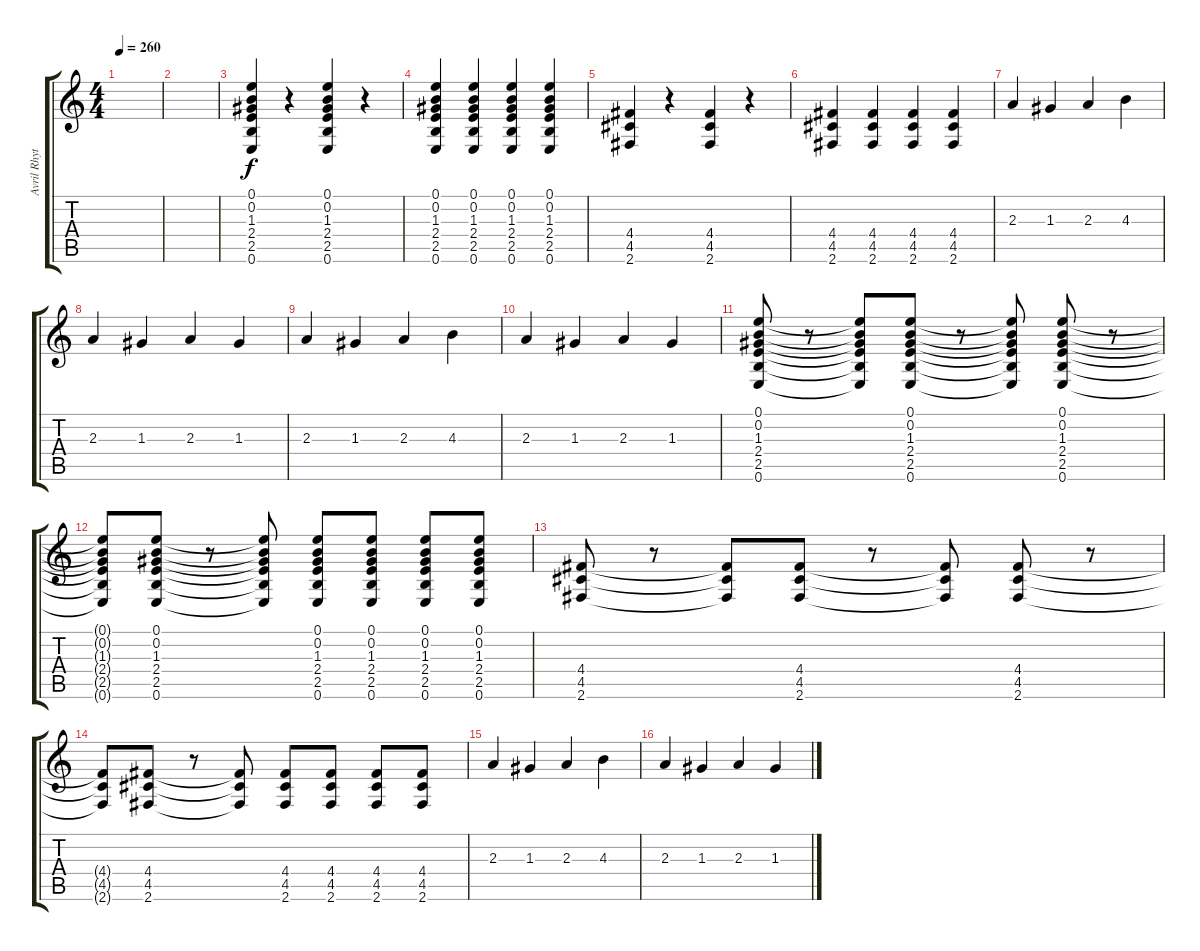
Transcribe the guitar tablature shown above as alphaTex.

\track ("Avril Rhythm 2" "Avril Rhyt") {instrument distortionguitar}
\staff {score tabs}
\tuning (E4 B3 G3 D3 A2 E2) {hide}
\ts (4 4)
\tempo 260
\clef g2
\ks c
|
|
(0.1 0.2 1.3 2.4 2.5 0.6).4 r.4 (0.1 0.2 1.3 2.4 2.5 0.6).4 r.4 |
(0.1 0.2 1.3 2.4 2.5 0.6).4 (0.1 0.2 1.3 2.4 2.5 0.6).4 (0.1 0.2 1.3 2.4 2.5 0.6).4 (0.1 0.2 1.3 2.4 2.5 0.6).4 |
(4.4 4.5 2.6).4 r.4 (4.4 4.5 2.6).4 r.4 |
(4.4 4.5 2.6).4 (4.4 4.5 2.6).4 (4.4 4.5 2.6).4 (4.4 4.5 2.6).4 |
2.3.4 1.3.4 2.3.4 4.3.4 |
2.3.4 1.3.4 2.3.4 1.3.4 |
2.3.4 1.3.4 2.3.4 4.3.4 |
2.3.4 1.3.4 2.3.4 1.3.4 |
(0.1 0.2 1.3 2.4 2.5 0.6).8 r.8 (0.1{t} 0.2{t} 1.3{t} 2.4{t} 2.5{t} 0.6{t}).8 (0.1 0.2 1.3 2.4 2.5 0.6).8 r.8 (0.1{t} 0.2{t} 1.3{t} 2.4{t} 2.5{t} 0.6{t}).8 (0.1 0.2 1.3 2.4 2.5 0.6).8 r.8 |
(0.1{t} 0.2{t} 1.3{t} 2.4{t} 2.5{t} 0.6{t}).8 (0.1 0.2 1.3 2.4 2.5 0.6).8 r.8 (0.1{t} 0.2{t} 1.3{t} 2.4{t} 2.5{t} 0.6{t}).8 (0.1 0.2 1.3 2.4 2.5 0.6).8 (0.1 0.2 1.3 2.4 2.5 0.6).8 (0.1 0.2 1.3 2.4 2.5 0.6).8 (0.1 0.2 1.3 2.4 2.5 0.6).8 |
(4.4 4.5 2.6).8 r.8 (4.4{t} 4.5{t} 2.6{t}).8 (4.4 4.5 2.6).8 r.8 (4.4{t} 4.5{t} 2.6{t}).8 (4.4 4.5 2.6).8 r.8 |
(4.4{t} 4.5{t} 2.6{t}).8 (4.4 4.5 2.6).8 r.8 (4.4{t} 4.5{t} 2.6{t}).8 (4.4 4.5 2.6).8 (4.4 4.5 2.6).8 (4.4 4.5 2.6).8 (4.4 4.5 2.6).8 |
2.3.4 1.3.4 2.3.4 4.3.4 |
2.3.4 1.3.4 2.3.4 1.3.4
